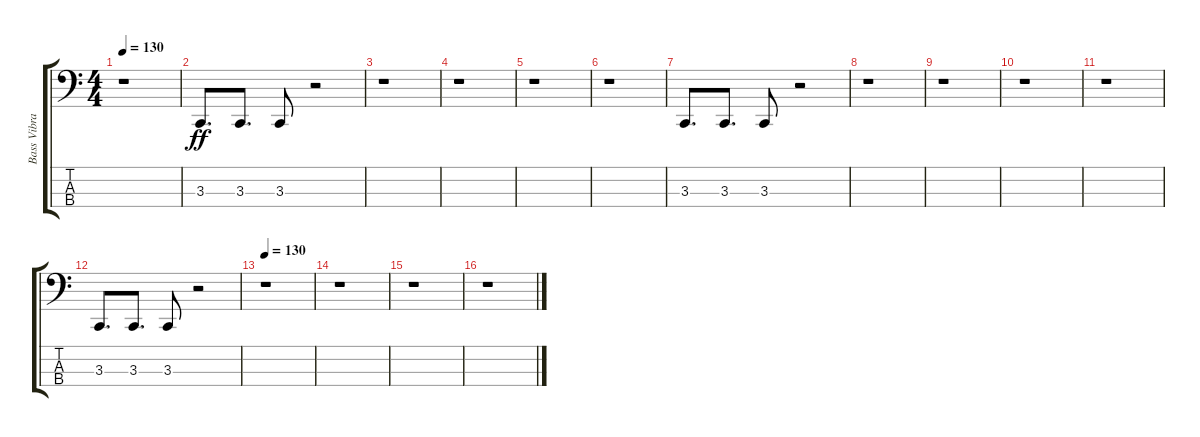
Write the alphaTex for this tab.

\track ("Bass Vibraphone" "Bass Vibra") {instrument vibraphone}
\staff {score tabs}
\tuning (G2 D2 A1 E1) {hide}
\ts (4 4)
\tempo 130
\clef f4
\ks c
r.1{dy ff} |
3.3.8{d} 3.3.8{d} 3.3.8 r.2 |
r.1 |
r.1 |
r.1 |
r.1 |
3.3.8{d} 3.3.8{d} 3.3.8 r.2 |
r.1 |
r.1 |
r.1 |
r.1 |
3.3.8{d} 3.3.8{d} 3.3.8 r.2 |
\tempo 130
r.1 |
r.1 |
r.1 |
r.1
